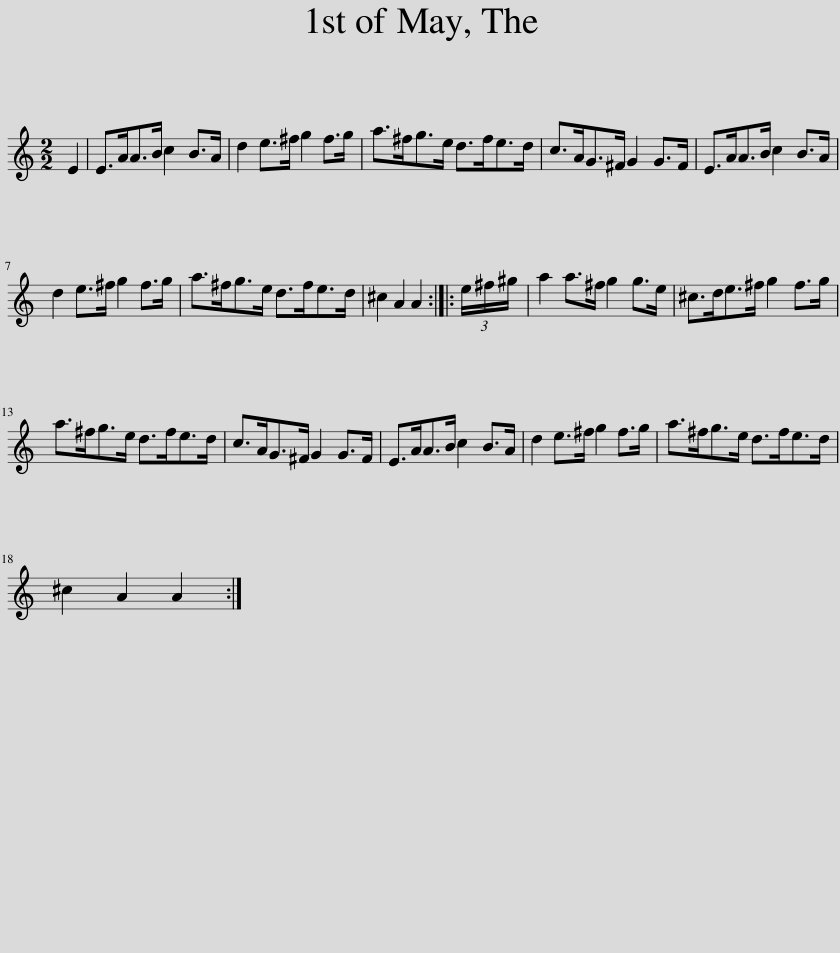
X:1
L:1/8
M:2/2
I:linebreak $
K:C
V:1 treble
V:1
 E2 | E>AA>B c2 B>A | d2 e>^f g2 f>g | a>^fg>e d>fe>d | c>AG>^F G2 G>F | %5
 E>AA>B c2 B>A |$ d2 e>^f g2 f>g | a>^fg>e d>fe>d | ^c2 A2 A2 :: (3e/^f/^g/ | %10
 a2 a>^f g2 g>e | ^c>de>^f g2 f>g |$ a>^fg>e d>fe>d | c>AG>^F G2 G>F | E>AA>B c2 B>A | %15
 d2 e>^f g2 f>g | a>^fg>e d>fe>d |$ ^c2 A2 A2 :| %18
